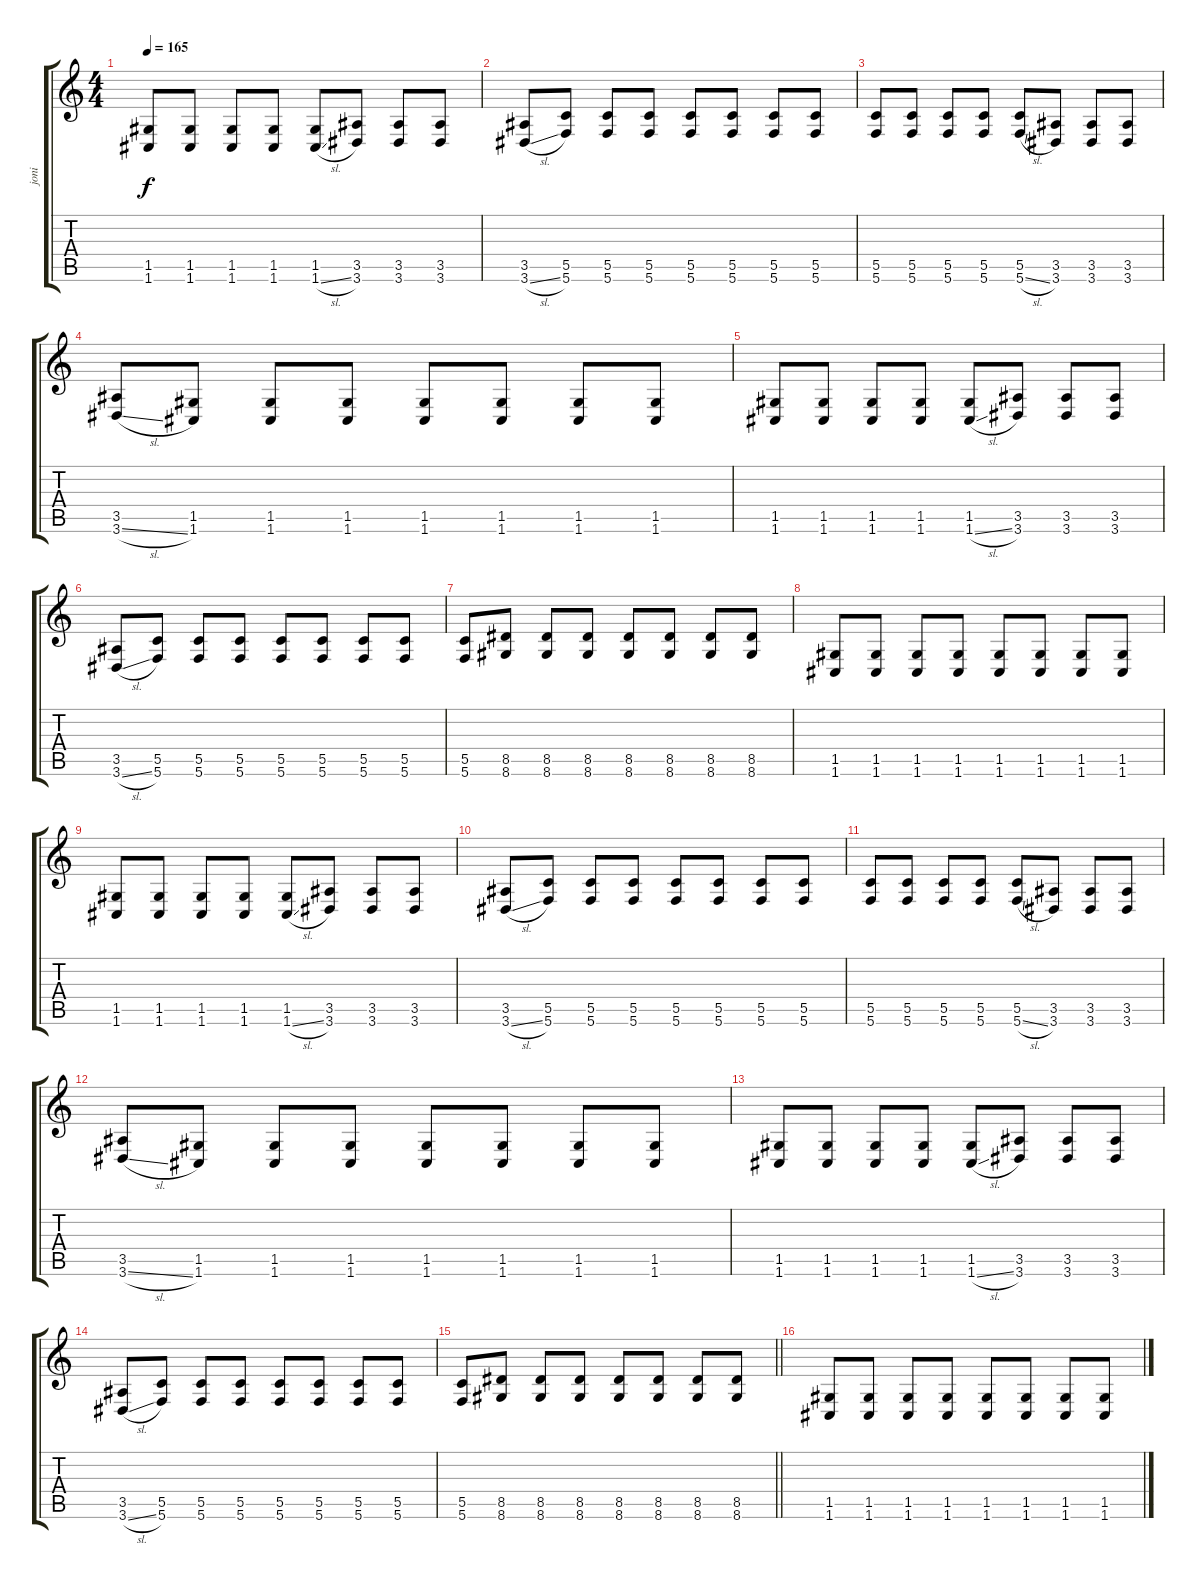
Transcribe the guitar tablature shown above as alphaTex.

\track ("joni" "joni") {instrument distortionguitar}
\staff {score tabs}
\tuning (D4 A3 F3 C3 G2 C2) {hide}
\ts (4 4)
\tempo 165
\clef g2
\ks c
(1.5 1.6).8{dy f} (1.5 1.6).8 (1.5 1.6).8 (1.5 1.6).8 (1.5 1.6{sl}).8 (3.5 3.6).8 (3.5 3.6).8 (3.5 3.6).8 |
(3.5 3.6{sl}).8 (5.5 5.6).8 (5.5 5.6).8 (5.5 5.6).8 (5.5 5.6).8 (5.5 5.6).8 (5.5 5.6).8 (5.5 5.6).8 |
(5.5 5.6).8 (5.5 5.6).8 (5.5 5.6).8 (5.5 5.6).8 (5.5 5.6{sl}).8 (3.5 3.6).8 (3.5 3.6).8 (3.5 3.6).8 |
(3.5 3.6{sl}).8 (1.5 1.6).8 (1.5 1.6).8 (1.5 1.6).8 (1.5 1.6).8 (1.5 1.6).8 (1.5 1.6).8 (1.5 1.6).8 |
(1.5 1.6).8 (1.5 1.6).8 (1.5 1.6).8 (1.5 1.6).8 (1.5 1.6{sl}).8 (3.5 3.6).8 (3.5 3.6).8 (3.5 3.6).8 |
(3.5 3.6{sl}).8 (5.5 5.6).8 (5.5 5.6).8 (5.5 5.6).8 (5.5 5.6).8 (5.5 5.6).8 (5.5 5.6).8 (5.5 5.6).8 |
(5.5 5.6).8 (8.5 8.6).8 (8.5 8.6).8 (8.5 8.6).8 (8.5 8.6).8 (8.5 8.6).8 (8.5 8.6).8 (8.5 8.6).8 |
(1.5 1.6).8 (1.5 1.6).8 (1.5 1.6).8 (1.5 1.6).8 (1.5 1.6).8 (1.5 1.6).8 (1.5 1.6).8 (1.5 1.6).8 |
(1.5 1.6).8 (1.5 1.6).8 (1.5 1.6).8 (1.5 1.6).8 (1.5 1.6{sl}).8 (3.5 3.6).8 (3.5 3.6).8 (3.5 3.6).8 |
(3.5 3.6{sl}).8 (5.5 5.6).8 (5.5 5.6).8 (5.5 5.6).8 (5.5 5.6).8 (5.5 5.6).8 (5.5 5.6).8 (5.5 5.6).8 |
(5.5 5.6).8 (5.5 5.6).8 (5.5 5.6).8 (5.5 5.6).8 (5.5 5.6{sl}).8 (3.5 3.6).8 (3.5 3.6).8 (3.5 3.6).8 |
(3.5 3.6{sl}).8 (1.5 1.6).8 (1.5 1.6).8 (1.5 1.6).8 (1.5 1.6).8 (1.5 1.6).8 (1.5 1.6).8 (1.5 1.6).8 |
(1.5 1.6).8 (1.5 1.6).8 (1.5 1.6).8 (1.5 1.6).8 (1.5 1.6{sl}).8 (3.5 3.6).8 (3.5 3.6).8 (3.5 3.6).8 |
(3.5 3.6{sl}).8 (5.5 5.6).8 (5.5 5.6).8 (5.5 5.6).8 (5.5 5.6).8 (5.5 5.6).8 (5.5 5.6).8 (5.5 5.6).8 |
\barLineRight lightlight
(5.5 5.6).8 (8.5 8.6).8 (8.5 8.6).8 (8.5 8.6).8 (8.5 8.6).8 (8.5 8.6).8 (8.5 8.6).8 (8.5 8.6).8 |
(1.5 1.6).8 (1.5 1.6).8 (1.5 1.6).8 (1.5 1.6).8 (1.5 1.6).8 (1.5 1.6).8 (1.5 1.6).8 (1.5 1.6).8
